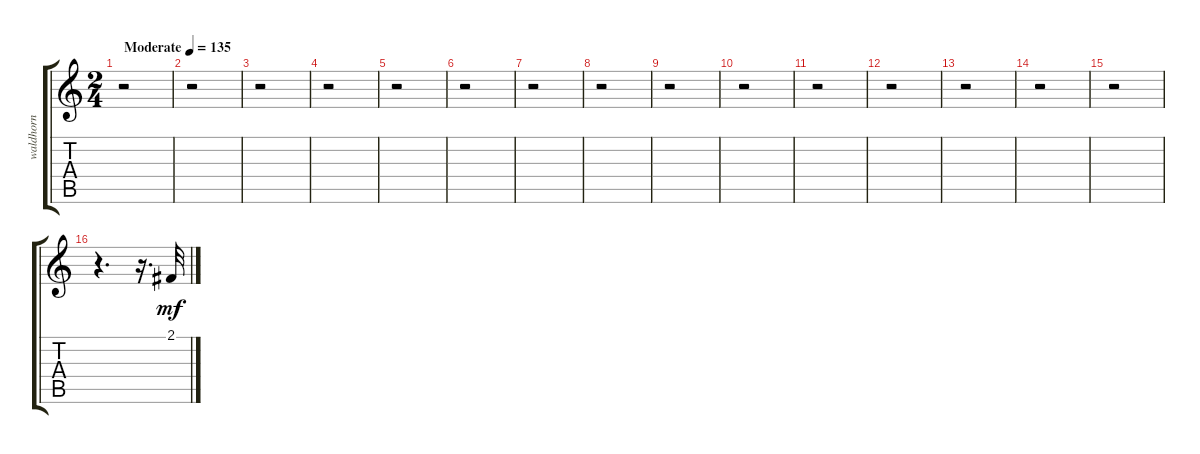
\track ("waldhorn" "waldhorn") {instrument frenchhorn}
\staff {score tabs}
\tuning (E4 B3 G3 D3 A2 E2) {hide}
\ts (2 4)
\tempo (135 "Moderate")
\clef g2
\ks c
r.2{dy mf instrument frenchhorn} |
r.2 |
r.2 |
r.2 |
r.2 |
r.2 |
r.2 |
r.2 |
r.2 |
r.2 |
r.2 |
r.2 |
r.2 |
r.2 |
r.2 |
r.4{d} r.16{d} 2.1.32
